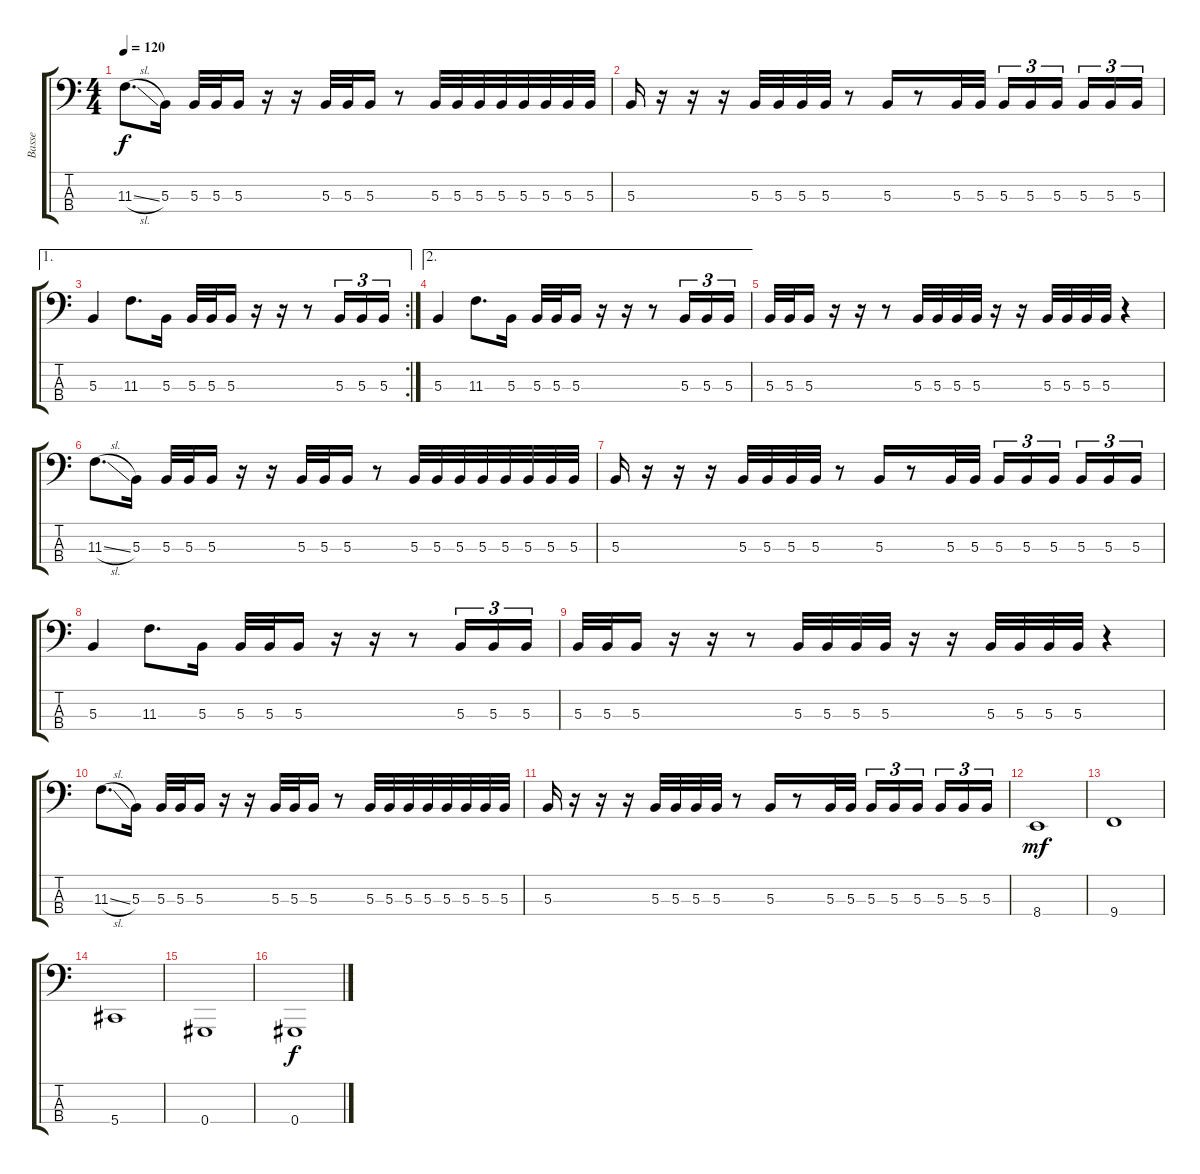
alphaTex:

\track ("Basse" "Basse") {instrument distortionguitar}
\staff {score tabs}
\tuning (E2 B1 Gb1 Ab0) {hide}
\ts (4 4)
\tempo 120
\clef f4
\ks c
11.3{sl}.8{d dy f} 5.3.16 5.3.32 5.3.32 5.3.16 r.16 r.16 5.3.32 5.3.32 5.3.16 r.8 5.3.32 5.3.32 5.3.32 5.3.32 5.3.32 5.3.32 5.3.32 5.3.32 |
5.3.16 r.16 r.16 r.16 5.3.32 5.3.32 5.3.32 5.3.32 r.8 5.3.16 r.8 5.3.32 5.3.32 5.3.16{tu (3 2)} 5.3.16{tu (3 2)} 5.3.16{tu (3 2) beam splitsecondary} 5.3.16{tu (3 2)} 5.3.16{tu (3 2)} 5.3.16{tu (3 2)} |
\ae 1
\rc 2
5.3.4 11.3.8{d} 5.3.16 5.3.32 5.3.32 5.3.16 r.16 r.16 r.8 5.3.16{tu (3 2)} 5.3.16{tu (3 2)} 5.3.16{tu (3 2)} |
\ae 2
5.3.4 11.3.8{d} 5.3.16 5.3.32 5.3.32 5.3.16 r.16 r.16 r.8 5.3.16{tu (3 2)} 5.3.16{tu (3 2)} 5.3.16{tu (3 2)} |
5.3.32 5.3.32 5.3.16 r.16 r.16 r.8 5.3.32 5.3.32 5.3.32 5.3.32 r.16 r.16 5.3.32 5.3.32 5.3.32 5.3.32 r.4 |
11.3{sl}.8{d} 5.3.16 5.3.32 5.3.32 5.3.16 r.16 r.16 5.3.32 5.3.32 5.3.16 r.8 5.3.32 5.3.32 5.3.32 5.3.32 5.3.32 5.3.32 5.3.32 5.3.32 |
5.3.16 r.16 r.16 r.16 5.3.32 5.3.32 5.3.32 5.3.32 r.8 5.3.16 r.8 5.3.32 5.3.32 5.3.16{tu (3 2)} 5.3.16{tu (3 2)} 5.3.16{tu (3 2) beam splitsecondary} 5.3.16{tu (3 2)} 5.3.16{tu (3 2)} 5.3.16{tu (3 2)} |
5.3.4 11.3.8{d} 5.3.16 5.3.32 5.3.32 5.3.16 r.16 r.16 r.8 5.3.16{tu (3 2)} 5.3.16{tu (3 2)} 5.3.16{tu (3 2)} |
5.3.32 5.3.32 5.3.16 r.16 r.16 r.8 5.3.32 5.3.32 5.3.32 5.3.32 r.16 r.16 5.3.32 5.3.32 5.3.32 5.3.32 r.4 |
11.3{sl}.8{d} 5.3.16 5.3.32 5.3.32 5.3.16 r.16 r.16 5.3.32 5.3.32 5.3.16 r.8 5.3.32 5.3.32 5.3.32 5.3.32 5.3.32 5.3.32 5.3.32 5.3.32 |
5.3.16 r.16 r.16 r.16 5.3.32 5.3.32 5.3.32 5.3.32 r.8 5.3.16 r.8 5.3.32 5.3.32 5.3.16{tu (3 2)} 5.3.16{tu (3 2)} 5.3.16{tu (3 2) beam splitsecondary} 5.3.16{tu (3 2)} 5.3.16{tu (3 2)} 5.3.16{tu (3 2)} |
8.4.1{dy mf instrument distortionguitar} |
9.4.1 |
5.4.1 |
0.4.1 |
0.4.1{dy f}
